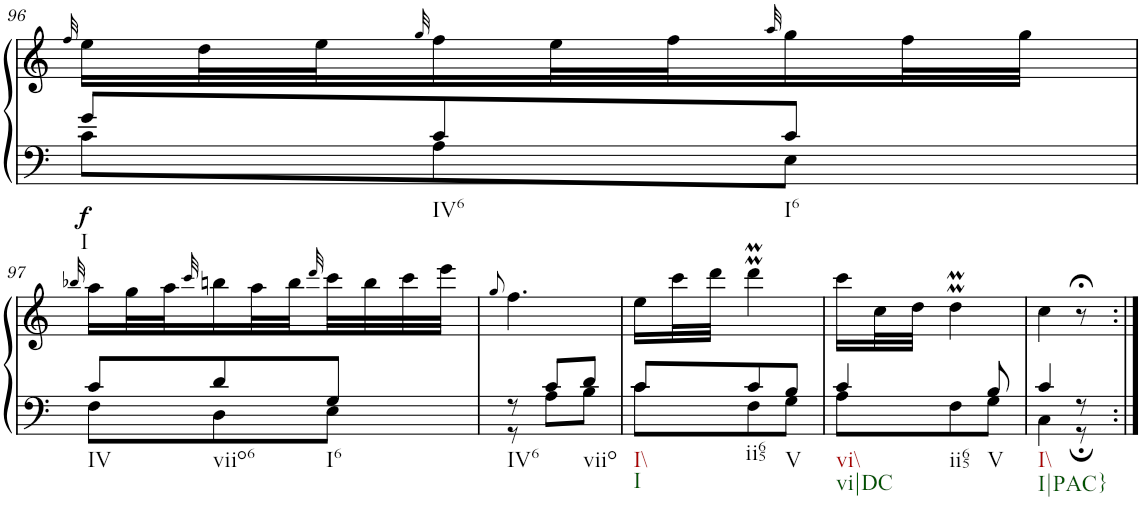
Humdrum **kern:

**kern	**kern	**dynam
*part1	*part1	*part1
*staff2	*staff1	*staff1/2
*I"unbenannt	*	*
!!LO:PB:g=z
*clefG2	*clefG2	*
*k[]	*k[]	*
*M3/8	*M3/8	*
=96	=96	=96
.	32qff/	.
*^	*	*
!LO:TX:b:t=I	!	!	!
!	!	!	!LO:DY:b=2
8g/L	8c\L	16ee\LL	f
.	.	32dd\L	.
.	.	32ee\J	.
.	.	32qgg/	.
!LO:TX:b:t=IV6	!	!	!
8c/	8A\	16ff\	.
.	.	32ee\L	.
.	.	32ff\J	.
.	.	32qaa/	.
!LO:TX:b:t=I6	!	!	!
8c/J	8E\J	16gg\	.
.	.	32ff\L	.
.	.	32gg\JJJ	.
!!LO:LB:g=z
=97	=97	=97	=97
.	.	32qbb-X/	.
!LO:TX:b:t=IV	!	!	!
8c/L	8F\L	16aa\LL	.
.	.	32gg\L	.
.	.	32aa\J	.
.	.	32qccc/	.
!LO:TX:b:t=viio6	!	!	!
8d/	8D\	16bbn\	.
.	.	32aa\L	.
.	.	32bb\	.
.	.	32qddd/	.
!LO:TX:b:t=I6	!	!	!
8G/J	8E\J	32ccc\	.
.	.	32bb\	.
.	.	32ccc\	.
.	.	32eee\JJJ	.
=98	=98	=98	=98
.	.	8qgg/	.
!LO:TX:b:t=IV6	!	!	!
8r	8r	4.ff\	.
8c/L	8A\L	.	.
!LO:TX:b:t=viio	!	!	!
8d/J	8B\J	.	.
=99	=99	=99	=99
!LO:TX:b:t=I\\	!	!	!
!LO:TX:b:t=I	!	!	!
8c/L	8c\L	16ee\LL	.
.	.	32ccc\L	.
.	.	32ddd\JJJ	.
!LO:TX:b:t=ii65	!	!	!
8c/	8F\	4dddMM\	.
!LO:TX:b:t=V	!	!	!
8B/J	8G\J	.	.
=100	=100	=100	=100
!LO:TX:b:t=vi\\	!	!	!
!LO:TX:b:t=vi|DC	!	!	!
!LO:TX:b:t=ii65	!	!	!
4c/	8A\L	16ccc\LL	.
.	.	32cc\L	.
.	.	32dd\JJJ	.
.	8F\	4ddMM\	.
!LO:TX:b:t=V	!	!	!
8B/	8G\J	.	.
=101	=101	=101	=101
!LO:TX:b:t=I\\	!	!	!
!LO:TX:b:t=I|PAC}	!	!	!
4c/	4C\	4cc\	.
8r;	8r	8r;<	.
*v	*v	*	*
=:|!	=:|!	=:|!
*-	*-	*-
